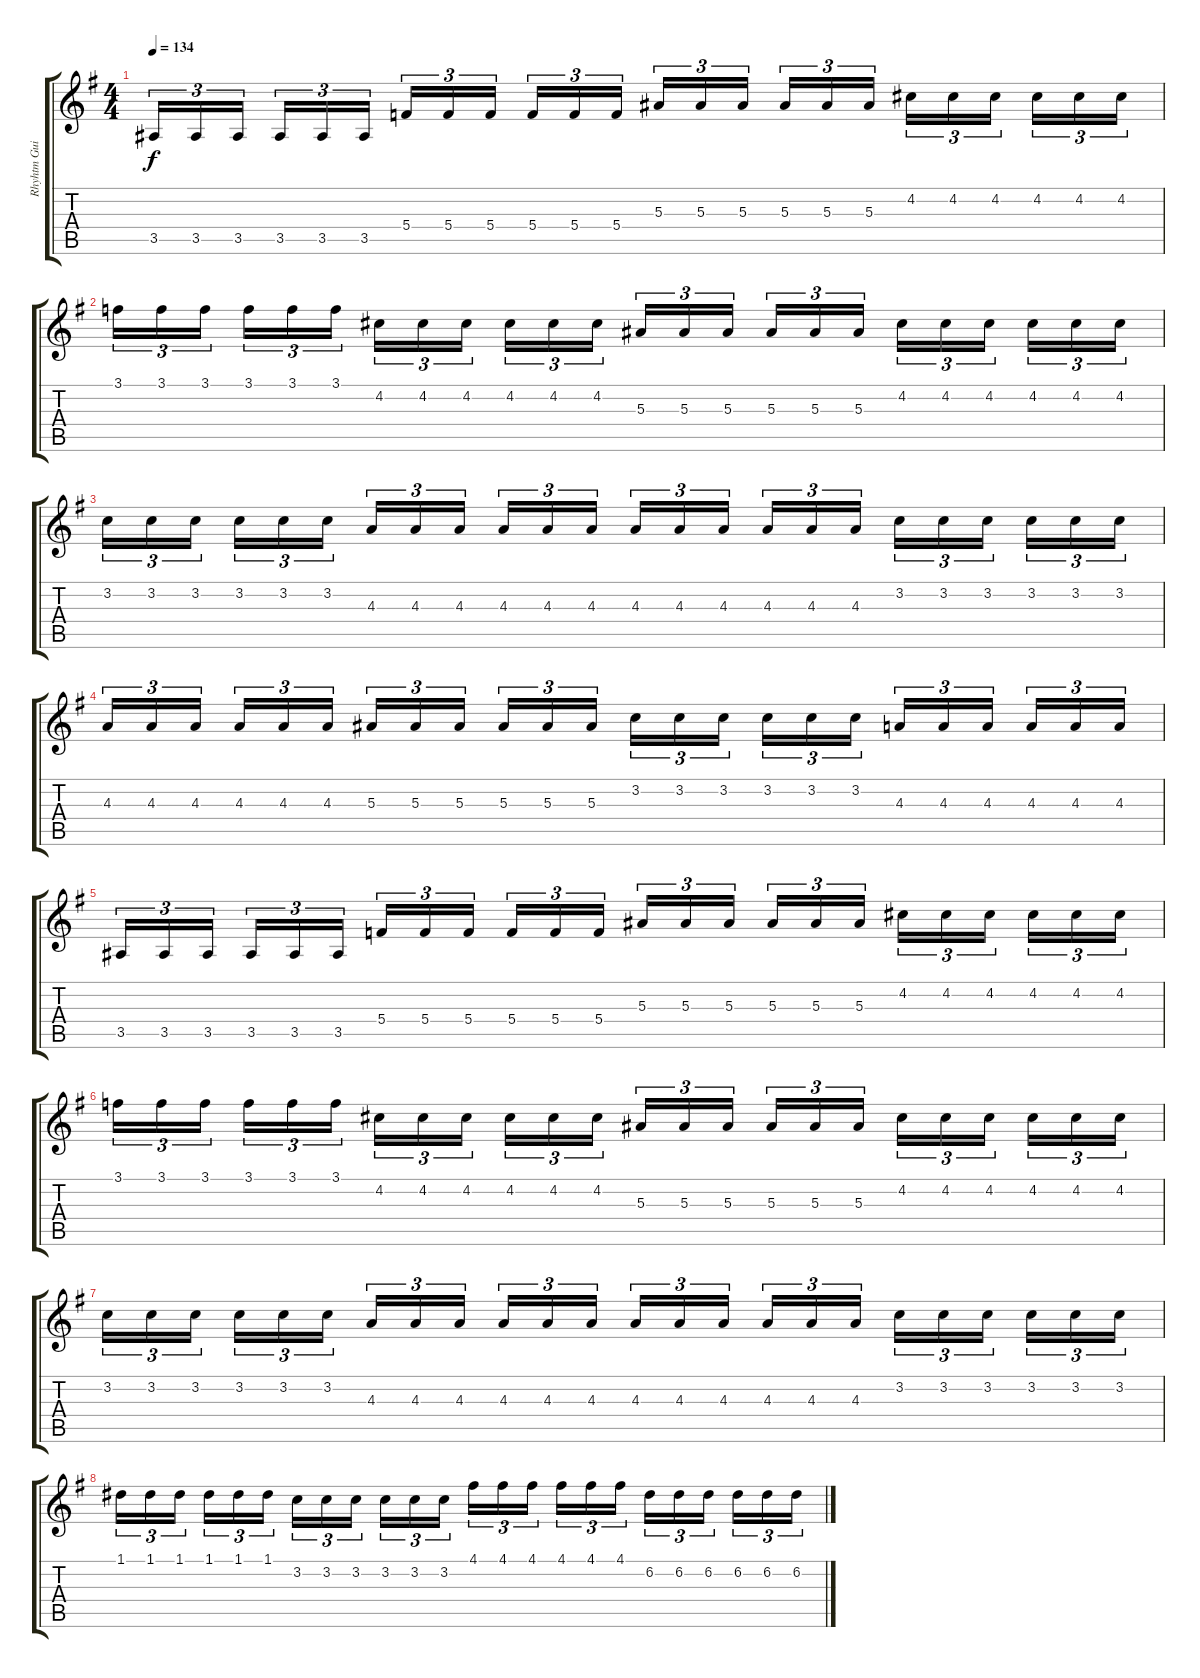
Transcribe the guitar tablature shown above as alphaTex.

\track ("Rhyhtm Guitars" "Rhyhtm Gui") {instrument distortionguitar}
\staff {score tabs}
\tuning (D4 A3 F3 C3 G2 D2) {hide}
\ts (4 4)
\tempo 134
\clef g2
\ks g
3.5.16{tu (3 2) dy f} 3.5.16{tu (3 2)} 3.5.16{tu (3 2) beam splitsecondary} 3.5.16{tu (3 2)} 3.5.16{tu (3 2)} 3.5.16{tu (3 2)} 5.4.16{tu (3 2)} 5.4.16{tu (3 2)} 5.4.16{tu (3 2) beam splitsecondary} 5.4.16{tu (3 2)} 5.4.16{tu (3 2)} 5.4.16{tu (3 2)} 5.3.16{tu (3 2)} 5.3.16{tu (3 2)} 5.3.16{tu (3 2) beam splitsecondary} 5.3.16{tu (3 2)} 5.3.16{tu (3 2)} 5.3.16{tu (3 2)} 4.2.16{tu (3 2)} 4.2.16{tu (3 2)} 4.2.16{tu (3 2) beam splitsecondary} 4.2.16{tu (3 2)} 4.2.16{tu (3 2)} 4.2.16{tu (3 2)} |
3.1.16{tu (3 2)} 3.1.16{tu (3 2)} 3.1.16{tu (3 2) beam splitsecondary} 3.1.16{tu (3 2)} 3.1.16{tu (3 2)} 3.1.16{tu (3 2)} 4.2.16{tu (3 2)} 4.2.16{tu (3 2)} 4.2.16{tu (3 2) beam splitsecondary} 4.2.16{tu (3 2)} 4.2.16{tu (3 2)} 4.2.16{tu (3 2)} 5.3.16{tu (3 2)} 5.3.16{tu (3 2)} 5.3.16{tu (3 2) beam splitsecondary} 5.3.16{tu (3 2)} 5.3.16{tu (3 2)} 5.3.16{tu (3 2)} 4.2.16{tu (3 2)} 4.2.16{tu (3 2)} 4.2.16{tu (3 2) beam splitsecondary} 4.2.16{tu (3 2)} 4.2.16{tu (3 2)} 4.2.16{tu (3 2)} |
3.2.16{tu (3 2)} 3.2.16{tu (3 2)} 3.2.16{tu (3 2) beam splitsecondary} 3.2.16{tu (3 2)} 3.2.16{tu (3 2)} 3.2.16{tu (3 2)} 4.3.16{tu (3 2)} 4.3.16{tu (3 2)} 4.3.16{tu (3 2) beam splitsecondary} 4.3.16{tu (3 2)} 4.3.16{tu (3 2)} 4.3.16{tu (3 2)} 4.3.16{tu (3 2)} 4.3.16{tu (3 2)} 4.3.16{tu (3 2) beam splitsecondary} 4.3.16{tu (3 2)} 4.3.16{tu (3 2)} 4.3.16{tu (3 2)} 3.2.16{tu (3 2)} 3.2.16{tu (3 2)} 3.2.16{tu (3 2) beam splitsecondary} 3.2.16{tu (3 2)} 3.2.16{tu (3 2)} 3.2.16{tu (3 2)} |
4.3.16{tu (3 2)} 4.3.16{tu (3 2)} 4.3.16{tu (3 2) beam splitsecondary} 4.3.16{tu (3 2)} 4.3.16{tu (3 2)} 4.3.16{tu (3 2)} 5.3.16{tu (3 2)} 5.3.16{tu (3 2)} 5.3.16{tu (3 2) beam splitsecondary} 5.3.16{tu (3 2)} 5.3.16{tu (3 2)} 5.3.16{tu (3 2)} 3.2.16{tu (3 2)} 3.2.16{tu (3 2)} 3.2.16{tu (3 2) beam splitsecondary} 3.2.16{tu (3 2)} 3.2.16{tu (3 2)} 3.2.16{tu (3 2)} 4.3.16{tu (3 2)} 4.3.16{tu (3 2)} 4.3.16{tu (3 2) beam splitsecondary} 4.3.16{tu (3 2)} 4.3.16{tu (3 2)} 4.3.16{tu (3 2)} |
3.5.16{tu (3 2)} 3.5.16{tu (3 2)} 3.5.16{tu (3 2) beam splitsecondary} 3.5.16{tu (3 2)} 3.5.16{tu (3 2)} 3.5.16{tu (3 2)} 5.4.16{tu (3 2)} 5.4.16{tu (3 2)} 5.4.16{tu (3 2) beam splitsecondary} 5.4.16{tu (3 2)} 5.4.16{tu (3 2)} 5.4.16{tu (3 2)} 5.3.16{tu (3 2)} 5.3.16{tu (3 2)} 5.3.16{tu (3 2) beam splitsecondary} 5.3.16{tu (3 2)} 5.3.16{tu (3 2)} 5.3.16{tu (3 2)} 4.2.16{tu (3 2)} 4.2.16{tu (3 2)} 4.2.16{tu (3 2) beam splitsecondary} 4.2.16{tu (3 2)} 4.2.16{tu (3 2)} 4.2.16{tu (3 2)} |
3.1.16{tu (3 2)} 3.1.16{tu (3 2)} 3.1.16{tu (3 2) beam splitsecondary} 3.1.16{tu (3 2)} 3.1.16{tu (3 2)} 3.1.16{tu (3 2)} 4.2.16{tu (3 2)} 4.2.16{tu (3 2)} 4.2.16{tu (3 2) beam splitsecondary} 4.2.16{tu (3 2)} 4.2.16{tu (3 2)} 4.2.16{tu (3 2)} 5.3.16{tu (3 2)} 5.3.16{tu (3 2)} 5.3.16{tu (3 2) beam splitsecondary} 5.3.16{tu (3 2)} 5.3.16{tu (3 2)} 5.3.16{tu (3 2)} 4.2.16{tu (3 2)} 4.2.16{tu (3 2)} 4.2.16{tu (3 2) beam splitsecondary} 4.2.16{tu (3 2)} 4.2.16{tu (3 2)} 4.2.16{tu (3 2)} |
3.2.16{tu (3 2)} 3.2.16{tu (3 2)} 3.2.16{tu (3 2) beam splitsecondary} 3.2.16{tu (3 2)} 3.2.16{tu (3 2)} 3.2.16{tu (3 2)} 4.3.16{tu (3 2)} 4.3.16{tu (3 2)} 4.3.16{tu (3 2) beam splitsecondary} 4.3.16{tu (3 2)} 4.3.16{tu (3 2)} 4.3.16{tu (3 2)} 4.3.16{tu (3 2)} 4.3.16{tu (3 2)} 4.3.16{tu (3 2) beam splitsecondary} 4.3.16{tu (3 2)} 4.3.16{tu (3 2)} 4.3.16{tu (3 2)} 3.2.16{tu (3 2)} 3.2.16{tu (3 2)} 3.2.16{tu (3 2) beam splitsecondary} 3.2.16{tu (3 2)} 3.2.16{tu (3 2)} 3.2.16{tu (3 2)} |
1.1.16{tu (3 2)} 1.1.16{tu (3 2)} 1.1.16{tu (3 2) beam splitsecondary} 1.1.16{tu (3 2)} 1.1.16{tu (3 2)} 1.1.16{tu (3 2)} 3.2.16{tu (3 2)} 3.2.16{tu (3 2)} 3.2.16{tu (3 2) beam splitsecondary} 3.2.16{tu (3 2)} 3.2.16{tu (3 2)} 3.2.16{tu (3 2)} 4.1.16{tu (3 2)} 4.1.16{tu (3 2)} 4.1.16{tu (3 2) beam splitsecondary} 4.1.16{tu (3 2)} 4.1.16{tu (3 2)} 4.1.16{tu (3 2)} 6.2.16{tu (3 2)} 6.2.16{tu (3 2)} 6.2.16{tu (3 2) beam splitsecondary} 6.2.16{tu (3 2)} 6.2.16{tu (3 2)} 6.2.16{tu (3 2)}
